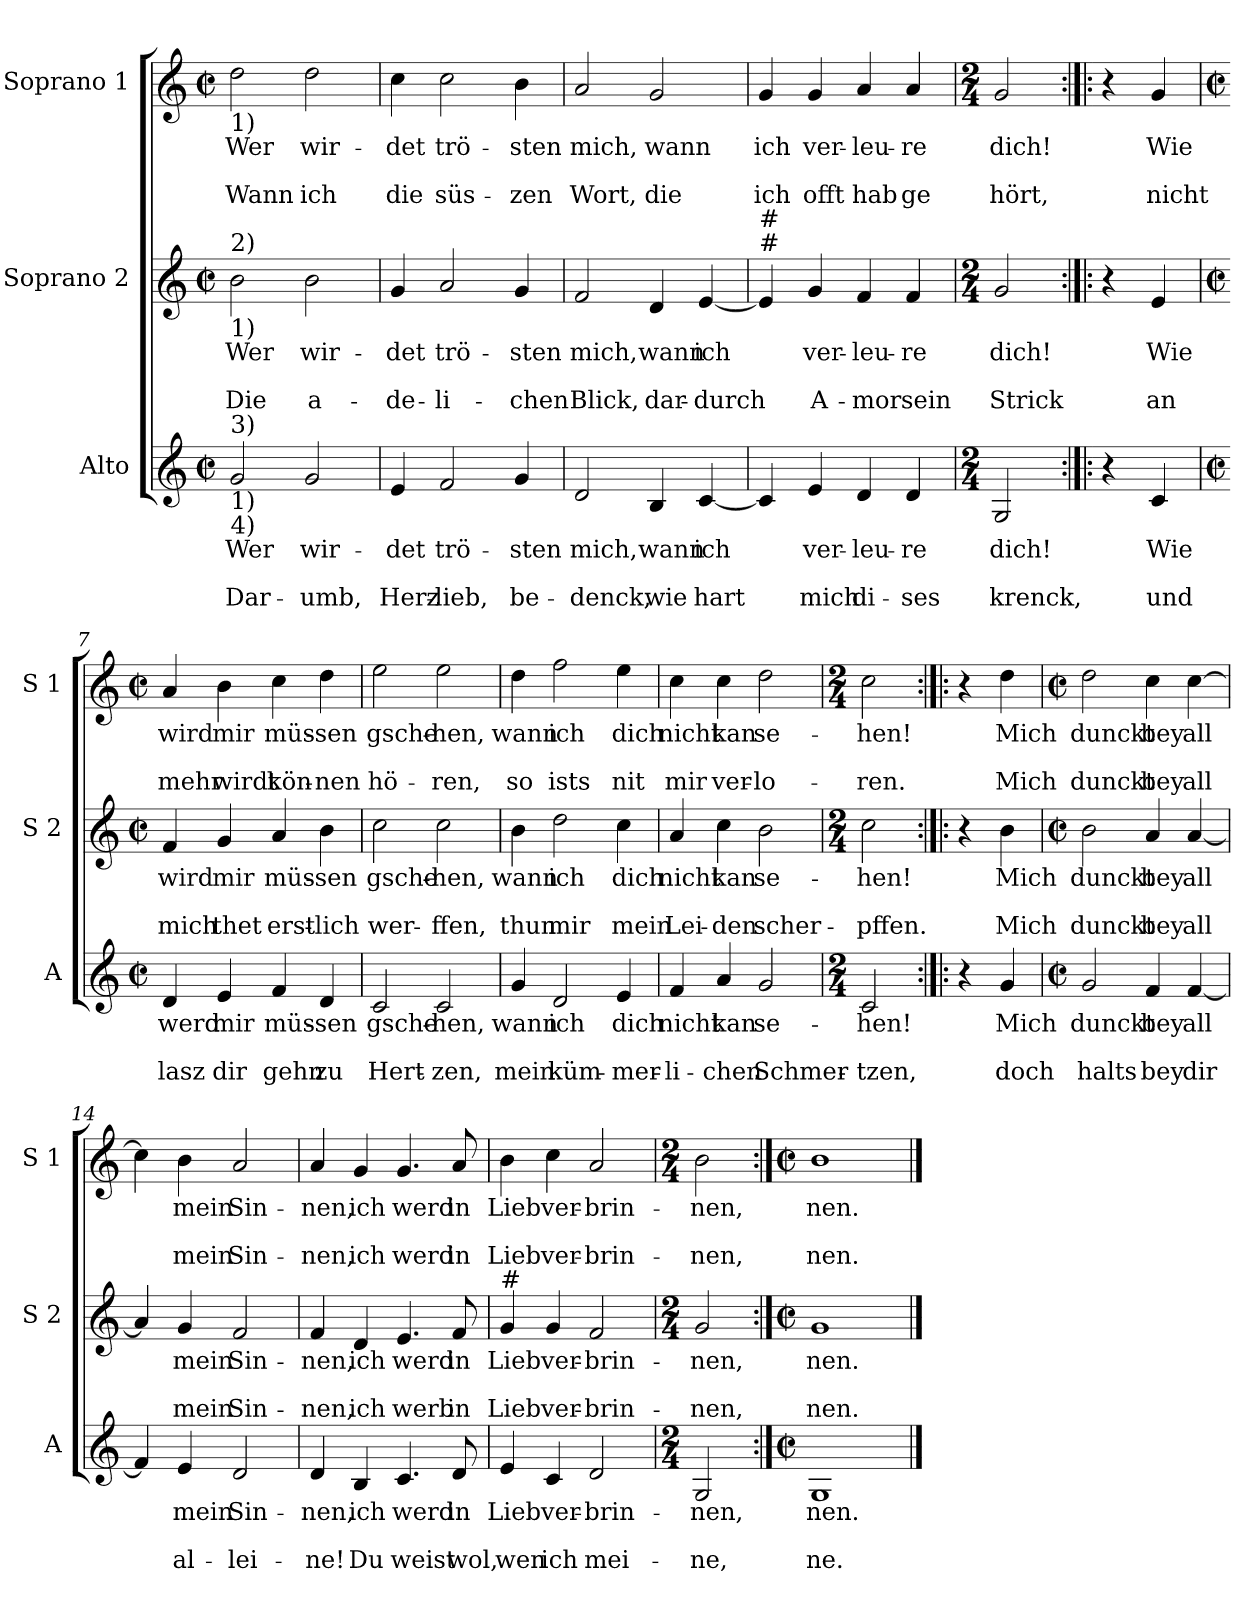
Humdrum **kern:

**kern	**text	**text	**text	**kern	**text	**text	**text	**kern	**text	**text	**text
*part3	*part3	*part3	*part3	*part2	*part2	*part2	*part2	*part1	*part1	*part1	*part1
*staff3	*staff3	*staff3	*staff3	*staff2	*staff2	*staff2	*staff2	*staff1	*staff1	*staff1	*staff1
*I"Alto	*	*	*	*I"Soprano 2	*	*	*	*I"Soprano 1	*	*	*
*I'A	*	*	*	*I'S 2	*	*	*	*I'S 1	*	*	*
*clefG2	*	*	*	*clefG2	*	*	*	*clefG2	*	*	*
*k[]	*	*	*	*k[]	*	*	*	*k[]	*	*	*
*C:	*	*	*	*C:	*	*	*	*C:	*	*	*
*M2/2	*	*	*	*M2/2	*	*	*	*M2/2	*	*	*
*met(c|)	*	*	*	*met(c|)	*	*	*	*met(c|)	*	*	*
=1	=1	=1	=1	=1	=1	=1	=1	=1	=1	=1	=1
!	!	!	!	!	!	!	!	!LO:TX:b:t=1)	!	!	!
!	!	!	!	!LO:TX:a:t=2)	!	!	!	!	!	!	!
!	!	!	!	!LO:TX:b:t=1)	!	!	!	!	!	!	!
!LO:TX:a:t=3)	!	!	!	!	!	!	!	!	!	!	!
!LO:TX:b:t=1)	!	!	!	!	!	!	!	!	!	!	!
!LO:TX:b:t=4)	!	!	!	!	!	!	!	!	!	!	!
!	!LO:LY:b	!	!LO:LY:b	!	!LO:LY:b	!	!LO:LY:b	!	!LO:LY:b	!	!LO:LY:b
2g/	Wer	.	Dar-	2b\	Wer	.	Die	2dd\	Wer	.	Wann
!	!LO:LY:b	!	!LO:LY:b	!	!LO:LY:b	!	!LO:LY:b	!	!LO:LY:b	!	!LO:LY:b
2g/	wir-	.	-umb,	2b\	wir-	.	a-	2dd\	wir-	.	ich
=2	=2	=2	=2	=2	=2	=2	=2	=2	=2	=2	=2
!	!LO:LY:b	!	!LO:LY:b	!	!LO:LY:b	!	!LO:LY:b	!	!LO:LY:b	!	!LO:LY:b
4e/	-det	.	Herz-	4g/	-det	.	-de-	4cc\	-det	.	die
!	!LO:LY:b	!	!LO:LY:b	!	!LO:LY:b	!	!LO:LY:b	!	!LO:LY:b	!	!LO:LY:b
2f/	trö-	.	-lieb,	2a/	trö-	.	-li-	2cc\	trö-	.	süs-
!	!LO:LY:b	!	!LO:LY:b	!	!LO:LY:b	!	!LO:LY:b	!	!LO:LY:b	!	!LO:LY:b
4g/	-sten	.	be-	4g/	-sten	.	-chen	4b\	-sten	.	-zen
=3	=3	=3	=3	=3	=3	=3	=3	=3	=3	=3	=3
!	!LO:LY:b	!	!LO:LY:b	!	!LO:LY:b	!	!LO:LY:b	!	!LO:LY:b	!	!LO:LY:b
2d/	mich,	.	-denck,	2f/	mich,	.	Blick,	2a/	mich,	.	Wort,
!	!LO:LY:b	!	!LO:LY:b	!	!LO:LY:b	!	!LO:LY:b	!	!LO:LY:b	!	!LO:LY:b
4B/	wann	.	wie	4d/	wann	.	dar-	2g/	wann	.	die
!	!LO:LY:b	!	!LO:LY:b	!	!LO:LY:b	!	!LO:LY:b	!	!	!	!
[4c/	ich	.	hart	[4e/	ich	.	-durch	.	.	.	.
=4	=4	=4	=4	=4	=4	=4	=4	=4	=4	=4	=4
!	!	!	!	!LO:TX:a:t=#	!	!	!	!	!	!	!
!	!	!	!	!LO:TX:a:t=#	!	!	!	!	!	!	!
!	!	!	!	!	!	!	!	!	!LO:LY:b	!	!LO:LY:b
4c/]	.	.	.	4e/]	.	.	.	4g/	ich	.	ich
!	!LO:LY:b	!	!LO:LY:b	!	!LO:LY:b	!	!LO:LY:b	!	!LO:LY:b	!	!LO:LY:b
4e/	ver-	.	mich	4g/	ver-	.	A-	4g/	ver-	.	offt
!	!LO:LY:b	!	!LO:LY:b	!	!LO:LY:b	!	!LO:LY:b	!	!LO:LY:b	!	!LO:LY:b
4d/	-leu-	.	di-	4f/	-leu-	.	-mor	4a/	-leu-	.	hab
!	!LO:LY:b	!	!LO:LY:b	!	!LO:LY:b	!	!LO:LY:b	!	!LO:LY:b	!	!LO:LY:b
4d/	-re	.	-ses	4f/	-re	.	sein	4a/	-re	.	ge
!!LO:LB:g=z
=5	=5	=5	=5	=5	=5	=5	=5	=5	=5	=5	=5
*M2/4	*	*	*	*M2/4	*	*	*	*M2/4	*	*	*
!	!LO:LY:b	!	!LO:LY:b	!	!LO:LY:b	!	!LO:LY:b	!	!LO:LY:b	!	!LO:LY:b
2G/	dich!	.	krenck,	2g/	dich!	.	Strick	2g/	dich!	.	hört,
=6:|!|:	=6:|!|:	=6:|!|:	=6:|!|:	=6:|!|:	=6:|!|:	=6:|!|:	=6:|!|:	=6:|!|:	=6:|!|:	=6:|!|:	=6:|!|:
4r	.	.	.	4r	.	.	.	4r	.	.	.
!	!LO:LY:b	!	!LO:LY:b	!	!LO:LY:b	!	!LO:LY:b	!	!LO:LY:b	!	!LO:LY:b
4c/	Wie	.	und	4e/	Wie	.	an	4g/	Wie	.	nicht
=7	=7	=7	=7	=7	=7	=7	=7	=7	=7	=7	=7
*M2/2	*	*	*	*M2/2	*	*	*	*M2/2	*	*	*
*met(c|)	*	*	*	*met(c|)	*	*	*	*met(c|)	*	*	*
!	!LO:LY:b	!	!LO:LY:b	!	!LO:LY:b	!	!LO:LY:b	!	!LO:LY:b	!	!LO:LY:b
4d/	werd	.	lasz	4f/	wird	.	mich	4a/	wird	.	mehr
!	!LO:LY:b	!	!LO:LY:b	!	!LO:LY:b	!	!LO:LY:b	!	!LO:LY:b	!	!LO:LY:b
4e/	mir	.	dir	4g/	mir	.	thet	4b\	mir	.	wirdt
!	!LO:LY:b	!	!LO:LY:b	!	!LO:LY:b	!	!LO:LY:b	!	!LO:LY:b	!	!LO:LY:b
4f/	müs-	.	gehn	4a/	müs-	.	erst-	4cc\	müs-	.	kön-
!	!LO:LY:b	!	!LO:LY:b	!	!LO:LY:b	!	!LO:LY:b	!	!LO:LY:b	!	!LO:LY:b
4d/	-sen	.	zu	4b\	-sen	.	-lich	4dd\	-sen	.	-nen
=8	=8	=8	=8	=8	=8	=8	=8	=8	=8	=8	=8
!	!LO:LY:b	!	!LO:LY:b	!	!LO:LY:b	!	!LO:LY:b	!	!LO:LY:b	!	!LO:LY:b
2c/	gsche-	.	Hert-	2cc\	gsche-	.	wer-	2ee\	gsche-	.	hö-
!	!LO:LY:b	!	!LO:LY:b	!	!LO:LY:b	!	!LO:LY:b	!	!LO:LY:b	!	!LO:LY:b
2c/	-hen,	.	-zen,	2cc\	-hen,	.	-ffen,	2ee\	-hen,	.	-ren,
!!LO:PB:g=z
=9	=9	=9	=9	=9	=9	=9	=9	=9	=9	=9	=9
!	!LO:LY:b	!	!LO:LY:b	!	!LO:LY:b	!	!LO:LY:b	!	!LO:LY:b	!	!LO:LY:b
4g/	wann	.	mein	4b\	wann	.	thun	4dd\	wann	.	so
!	!LO:LY:b	!	!LO:LY:b	!	!LO:LY:b	!	!LO:LY:b	!	!LO:LY:b	!	!LO:LY:b
2d/	ich	.	küm-	2dd\	ich	.	mir	2ff\	ich	.	ists
!	!LO:LY:b	!	!LO:LY:b	!	!LO:LY:b	!	!LO:LY:b	!	!LO:LY:b	!	!LO:LY:b
4e/	dich	.	-mer-	4cc\	dich	.	mein	4ee\	dich	.	nit
=10	=10	=10	=10	=10	=10	=10	=10	=10	=10	=10	=10
!	!LO:LY:b	!	!LO:LY:b	!	!LO:LY:b	!	!LO:LY:b	!	!LO:LY:b	!	!LO:LY:b
4f/	nicht	.	-li-	4a/	nicht	.	Lei-	4cc\	nicht	.	mir
!	!LO:LY:b	!	!LO:LY:b	!	!LO:LY:b	!	!LO:LY:b	!	!LO:LY:b	!	!LO:LY:b
4a/	kan	.	-chen	4cc\	kan	.	-den	4cc\	kan	.	ver-
!	!LO:LY:b	!	!LO:LY:b	!	!LO:LY:b	!	!LO:LY:b	!	!LO:LY:b	!	!LO:LY:b
2g/	se-	.	Schmer-	2b\	se-	.	scher-	2dd\	se-	.	-lo-
=11	=11	=11	=11	=11	=11	=11	=11	=11	=11	=11	=11
*M2/4	*	*	*	*M2/4	*	*	*	*M2/4	*	*	*
!	!LO:LY:b	!	!LO:LY:b	!	!LO:LY:b	!	!LO:LY:b	!	!LO:LY:b	!	!LO:LY:b
2c/	-hen!	.	-tzen,	2cc\	-hen!	.	-pffen.	2cc\	-hen!	.	-ren.
=12:|!|:	=12:|!|:	=12:|!|:	=12:|!|:	=12:|!|:	=12:|!|:	=12:|!|:	=12:|!|:	=12:|!|:	=12:|!|:	=12:|!|:	=12:|!|:
4r	.	.	.	4r	.	.	.	4r	.	.	.
!	!LO:LY:b	!	!LO:LY:b	!	!LO:LY:b	!	!LO:LY:b	!	!LO:LY:b	!	!LO:LY:b
4g/	Mich	.	doch	4b\	Mich	.	Mich	4dd\	Mich	.	Mich
=13	=13	=13	=13	=13	=13	=13	=13	=13	=13	=13	=13
*M2/2	*	*	*	*M2/2	*	*	*	*M2/2	*	*	*
*met(c|)	*	*	*	*met(c|)	*	*	*	*met(c|)	*	*	*
!	!LO:LY:b	!	!LO:LY:b	!	!LO:LY:b	!	!LO:LY:b	!	!LO:LY:b	!	!LO:LY:b
2g/	dunckt	.	halts	2b\	dunckt	.	dunckt	2dd\	dunckt	.	dunckt
!	!LO:LY:b	!	!LO:LY:b	!	!LO:LY:b	!	!LO:LY:b	!	!LO:LY:b	!	!LO:LY:b
4f/	bey	.	bey	4a/	bey	.	bey	4cc\	bey	.	bey
!	!LO:LY:b	!	!LO:LY:b	!	!LO:LY:b	!	!LO:LY:b	!	!LO:LY:b	!	!LO:LY:b
[4f/	all	.	dir	[4a/	all	.	all	[4cc\	all	.	all
!!LO:LB:g=z
=14	=14	=14	=14	=14	=14	=14	=14	=14	=14	=14	=14
4f/]	.	.	.	4a/]	.	.	.	4cc\]	.	.	.
!	!LO:LY:b	!	!LO:LY:b	!	!LO:LY:b	!	!LO:LY:b	!	!LO:LY:b	!	!LO:LY:b
4e/	mein	.	al-	4g/	mein	.	mein	4b\	mein	.	mein
!	!LO:LY:b	!	!LO:LY:b	!	!LO:LY:b	!	!LO:LY:b	!	!LO:LY:b	!	!LO:LY:b
2d/	Sin-	.	-lei-	2f/	Sin-	.	Sin-	2a/	Sin-	.	Sin-
=15	=15	=15	=15	=15	=15	=15	=15	=15	=15	=15	=15
!	!LO:LY:b	!	!LO:LY:b	!	!LO:LY:b	!	!LO:LY:b	!	!LO:LY:b	!	!LO:LY:b
4d/	-nen,	.	-ne!	4f/	-nen,	.	-nen,	4a/	-nen,	.	-nen,
!	!LO:LY:b	!	!LO:LY:b	!	!LO:LY:b	!	!LO:LY:b	!	!LO:LY:b	!	!LO:LY:b
4B/	ich	.	Du	4d/	ich	.	ich	4g/	ich	.	ich
!	!LO:LY:b	!	!LO:LY:b	!	!LO:LY:b	!	!LO:LY:b	!	!LO:LY:b	!	!LO:LY:b
4.c/	werd	.	weist	4.e/	werd	.	werb	4.g/	werd	.	werd
!	!LO:LY:b	!	!LO:LY:b	!	!LO:LY:b	!	!LO:LY:b	!	!LO:LY:b	!	!LO:LY:b
8d/	in	.	wol,	8f/	in	.	in	8a/	in	.	in
=16	=16	=16	=16	=16	=16	=16	=16	=16	=16	=16	=16
!	!	!	!	!LO:TX:a:t=#	!	!	!	!	!	!	!
!	!LO:LY:b	!	!LO:LY:b	!	!LO:LY:b	!	!LO:LY:b	!	!LO:LY:b	!	!LO:LY:b
4e/	Lieb	.	wen	4g/	Lieb	.	Lieb	4b\	Lieb	.	Lieb
!	!LO:LY:b	!	!LO:LY:b	!	!LO:LY:b	!	!LO:LY:b	!	!LO:LY:b	!	!LO:LY:b
4c/	ver-	.	ich	4g/	ver-	.	ver-	4cc\	ver-	.	ver-
!	!LO:LY:b	!	!LO:LY:b	!	!LO:LY:b	!	!LO:LY:b	!	!LO:LY:b	!	!LO:LY:b
2d/	-brin-	.	mei-	2f/	-brin-	.	-brin-	2a/	-brin-	.	-brin-
=17	=17	=17	=17	=17	=17	=17	=17	=17	=17	=17	=17
*M2/4	*	*	*	*M2/4	*	*	*	*M2/4	*	*	*
!	!LO:LY:b	!	!LO:LY:b	!	!LO:LY:b	!	!LO:LY:b	!	!LO:LY:b	!	!LO:LY:b
2G/	-nen,	.	-ne,	2g/	-nen,	.	-nen,	2b\	-nen,	.	-nen,
=18:|!	=18:|!	=18:|!	=18:|!	=18:|!	=18:|!	=18:|!	=18:|!	=18:|!	=18:|!	=18:|!	=18:|!
*M2/2	*	*	*	*M2/2	*	*	*	*M2/2	*	*	*
*met(c|)	*	*	*	*met(c|)	*	*	*	*met(c|)	*	*	*
!	!LO:LY:b	!	!LO:LY:b	!	!LO:LY:b	!	!LO:LY:b	!	!LO:LY:b	!	!LO:LY:b
1G	nen.	.	ne.	1g	nen.	.	nen.	1b	nen.	.	nen.
==	==	==	==	==	==	==	==	==	==	==	==
*-	*-	*-	*-	*-	*-	*-	*-	*-	*-	*-	*-
